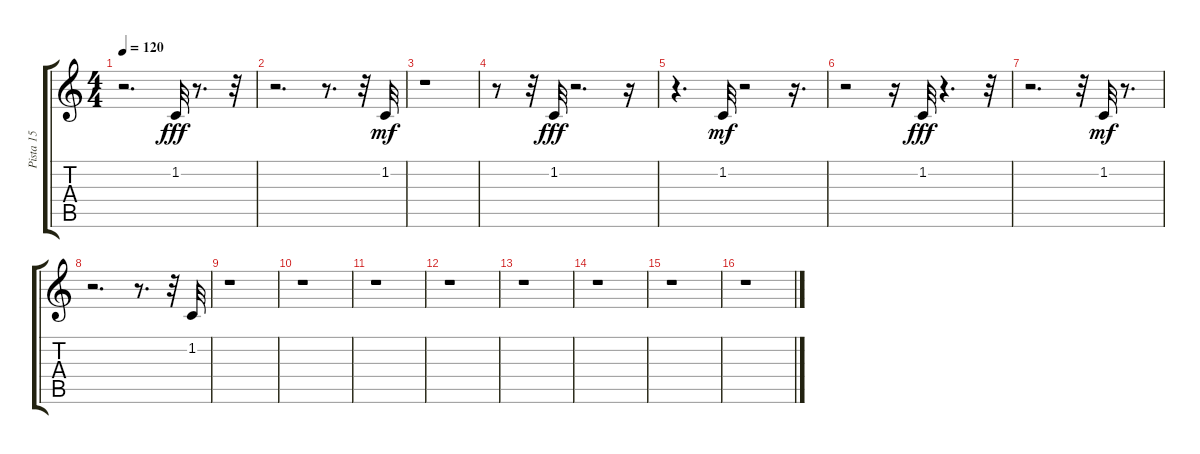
\track ("Pista 15" "Pista 15") {instrument helicopter}
\staff {score tabs}
\tuning (E4 B3 G3 D3 A2 E2) {hide}
\ts (4 4)
\tempo 120
\clef g2
\ks c
r.2{d dy mf} 1.2.32{dy fff} r.8{d} r.32 |
r.2{d} r.8{d} r.32 1.2.32{dy mf} |
r.1 |
r.8 r.32 1.2.32{dy fff} r.2{d} r.16 |
r.4{d} 1.2.32{dy mf} r.2 r.16{d} |
r.2 r.16 1.2.32{dy fff} r.4{d} r.32 |
r.2{d} r.32 1.2.32{dy mf} r.8{d} |
r.2{d} r.8{d} r.32 1.2.32 |
r.1 |
r.1 |
r.1 |
r.1 |
r.1 |
r.1 |
r.1 |
r.1
